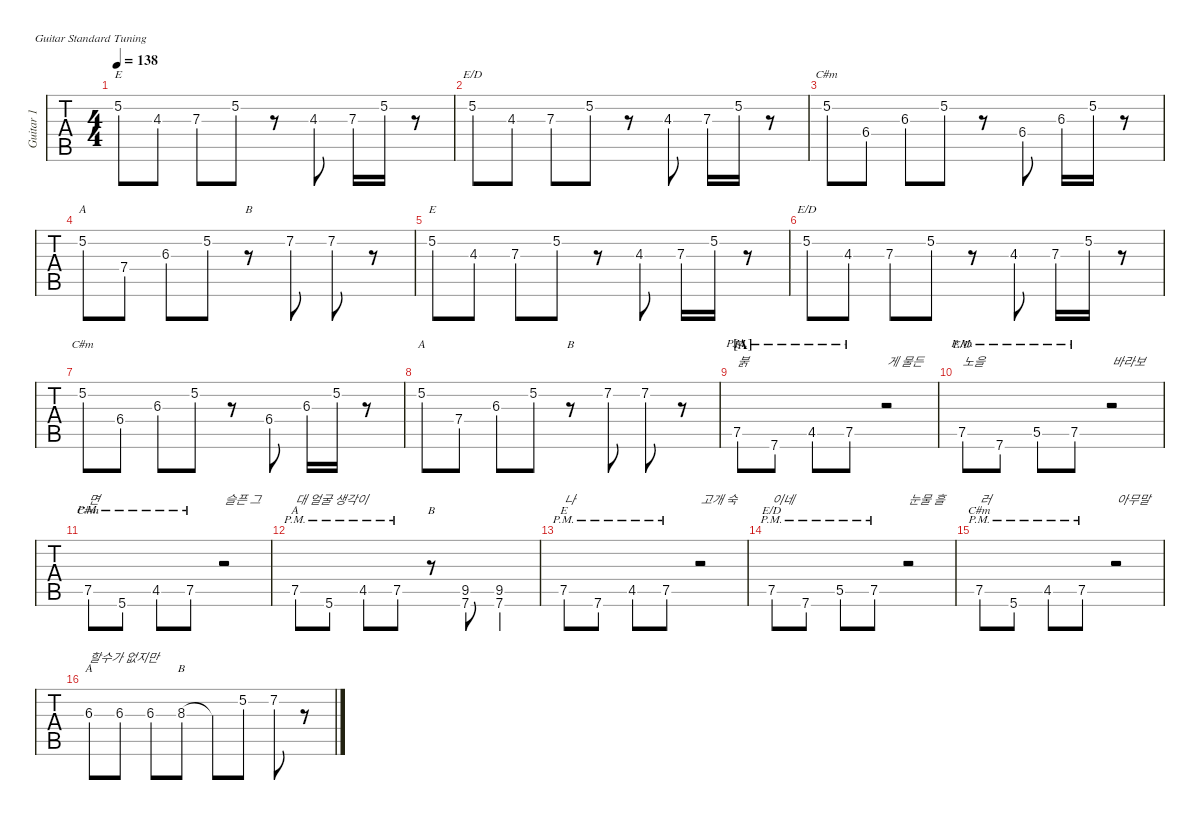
\defaultSystemsLayout 4
\hideDynamics
\bracketExtendMode nobrackets
\track ("Guitar 2" "Guitar 1") {defaultSystemsLayout 4 instrument distortionguitar}
\staff {tabs}
\tuning (E4 B3 G3 D3 A2 E2)
\chord ("E" x 5 x x x x) {showdiagram false showfingering false}
\chord ("E/D" x 5 x x x x) {showdiagram false showfingering false}
\chord ("C#m" x 5 x x x x) {showdiagram false showfingering false}
\chord ("A" x 5 x x x x) {showdiagram false showfingering false}
\chord ("B" x x x x x x)
\chord ("E" x x x x 7 x) {firstfret 7 showdiagram false showfingering false}
\chord ("E/D" x x x x 7 x) {firstfret 7 showdiagram false showfingering false}
\chord ("C#m" x x x x 7 x) {firstfret 7 showdiagram false showfingering false}
\chord ("A" x x x x 7 x) {firstfret 7 showdiagram false showfingering false}
\chord ("A" x x x x 7 5) {firstfret 5 showdiagram false showfingering false}
\chord ("B" x x 8 x x x) {firstfret 8 showdiagram false showfingering false}
\ts (4 4)
\tempo 138
\clef g2
\ks c
5.2.8{ch "E" dy mf} 4.3.8 7.3.8 5.2.8 r.8 4.3.8 7.3.16 5.2.16 r.8 |
5.2.8{ch "E/D"} 4.3.8 7.3.8 5.2.8 r.8 4.3.8 7.3.16 5.2.16 r.8 |
5.2.8{ch "C#m"} 6.4{acc #}.8 6.3{acc #}.8 5.2.8 r.8 6.4{acc #}.8 6.3{acc #}.16 5.2.16 r.8 |
5.2.8{ch "A"} 7.4.8 6.3{acc #}.8 5.2.8 r.8{ch "B"} 7.2{st acc #}.8 7.2{st acc #}.8 r.8 |
5.2.8{ch "E"} 4.3.8 7.3.8 5.2.8 r.8 4.3.8 7.3.16 5.2.16 r.8 |
5.2.8{ch "E/D"} 4.3.8 7.3.8 5.2.8 r.8 4.3.8 7.3.16 5.2.16 r.8 |
5.2.8{ch "C#m"} 6.4{acc #}.8 6.3{acc #}.8 5.2.8 r.8 6.4{acc #}.8 6.3{acc #}.16 5.2.16 r.8 |
5.2.8{ch "A"} 7.4.8 6.3{acc #}.8 5.2.8 r.8{ch "B"} 7.2{st acc #}.8 7.2{st acc #}.8 r.8 |
\section ("A" "")
7.5{pm}.8{ch "E" txt "붉"} 7.6{pm}.8 4.5{pm acc #}.8 7.5{pm}.8 r.2{txt "게 물든"} |
7.5{pm}.8{ch "E/D" txt "노을"} 7.6{pm}.8 5.5{pm}.8 7.5{pm}.8 r.2{txt "바라보"} |
7.5{pm}.8{ch "C#m" txt "면"} 5.6{pm}.8 4.5{pm acc #}.8 7.5{pm}.8 r.2{txt "슬픈 그"} |
7.5{pm}.8{ch "A" txt "대 얼굴 생각이"} 5.6{pm}.8 4.5{pm acc #}.8 7.5{pm}.8 r.8{ch "B"} (9.5{acc #} 7.6).8 (7.6 9.5{acc #}).4 |
7.5{pm}.8{ch "E" txt "나"} 7.6{pm}.8 4.5{pm acc #}.8 7.5{pm}.8 r.2{txt "고개 숙"} |
7.5{pm}.8{ch "E/D" txt "이네"} 7.6{pm}.8 5.5{pm}.8 7.5{pm}.8 r.2{txt "눈물 흘"} |
7.5{pm}.8{ch "C#m" txt "러"} 5.6{pm}.8 4.5{pm acc #}.8 7.5{pm}.8 r.2{txt "아무말"} |
6.3{acc #}.8{ch "A" txt "할수가 없지만"} 6.3{acc #}.8 6.3{acc #}.8 8.3{acc #}.8{ch "B"} 8.3{t acc #}.8 5.2.8 7.2{acc #}.8 r.8
